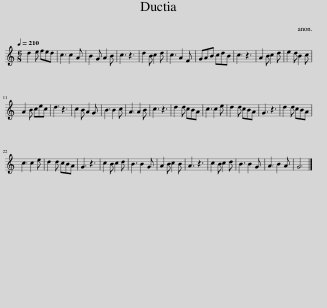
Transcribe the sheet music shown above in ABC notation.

X:1
L:1/8
Q:1/4=210
M:6/8
I:linebreak $
K:C
V:1 treble
V:1
 d2 e fed | c3 c2 A | B2 G A2 B | c3 z3 | d2 B c2 d | %5
 c3 A2 F | GAB cdB | c3 z3 | A2 B c2 d | e2 d B2 c |$ %10
 A2 B cec | d3 z3 | c2 B A2 G | B3 B2 c | A3 A2 B | %15
 c3 z3 | d2 d cBA | c3 c2 e | d2 d cBA | G3 z3 | %20
 d2 d cBA |$ c3 c2 e | d2 d cBA | G3 z3 | c2 B c2 d | %25
 B3 B2 G | A2 B c2 B | A3 z3 | c2 B c2 d | B3 B2 G | %30
 A3 B2 A | G6 |] %32
